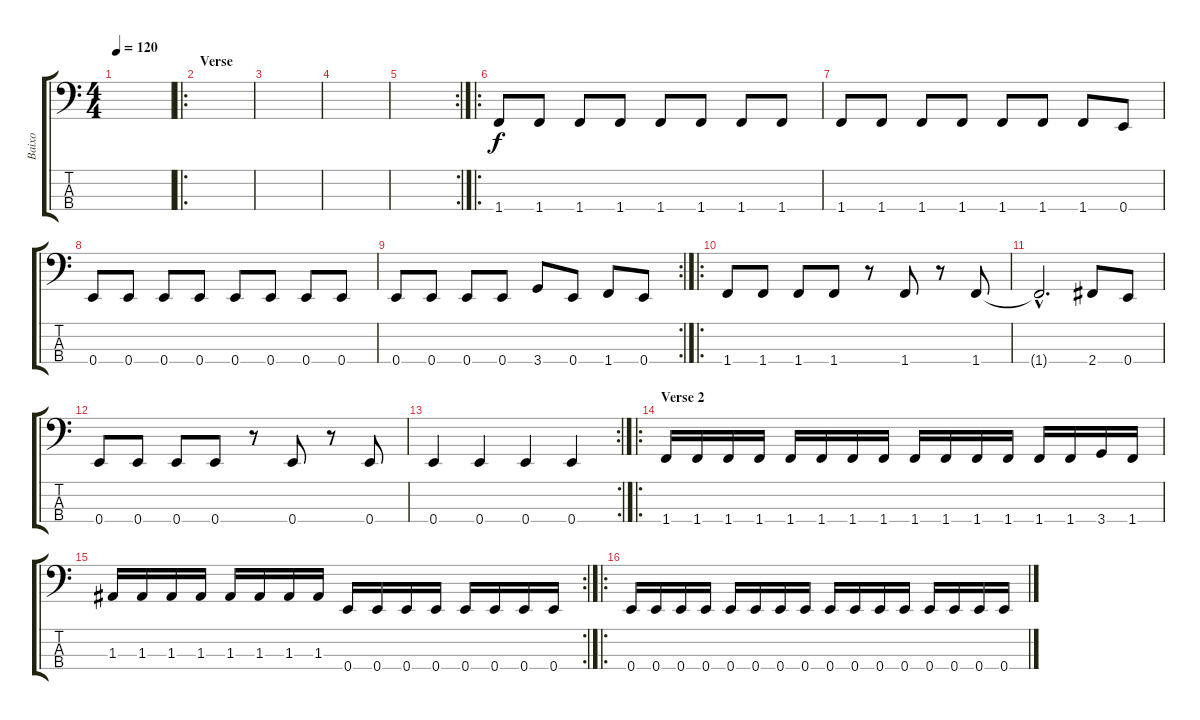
\track ("Baixo" "Baixo") {instrument electricbassfinger}
\staff {score tabs}
\tuning (G2 D2 A1 E1) {hide}
\ts (4 4)
\tempo 120
\clef f4
\ks c
|
\ro
\section ("" "Verse")
|
|
|
\rc 2
|
\ro
1.4.8 1.4.8 1.4.8 1.4.8 1.4.8 1.4.8 1.4.8 1.4.8 |
1.4.8 1.4.8 1.4.8 1.4.8 1.4.8 1.4.8 1.4.8 0.4.8 |
0.4.8 0.4.8 0.4.8 0.4.8 0.4.8 0.4.8 0.4.8 0.4.8 |
\rc 2
0.4.8 0.4.8 0.4.8 0.4.8 3.4.8 0.4.8 1.4.8 0.4.8 |
\ro
1.4.8 1.4.8 1.4.8 1.4.8 r.8 1.4.8 r.8 1.4.8 |
1.4{hac t}.2{d} 2.4.8 0.4.8 |
0.4.8 0.4.8 0.4.8 0.4.8 r.8 0.4.8 r.8 0.4.8 |
\rc 2
0.4.4 0.4.4 0.4.4 0.4.4 |
\ro
\section ("" "Verse 2")
1.4.16 1.4.16 1.4.16 1.4.16 1.4.16 1.4.16 1.4.16 1.4.16 1.4.16 1.4.16 1.4.16 1.4.16 1.4.16 1.4.16 3.4.16 1.4.16 |
\rc 2
1.3.16 1.3.16 1.3.16 1.3.16 1.3.16 1.3.16 1.3.16 1.3.16 0.4.16 0.4.16 0.4.16 0.4.16 0.4.16 0.4.16 0.4.16 0.4.16 |
\ro
0.4.16 0.4.16 0.4.16 0.4.16 0.4.16 0.4.16 0.4.16 0.4.16 0.4.16 0.4.16 0.4.16 0.4.16 0.4.16 0.4.16 0.4.16 0.4.16
